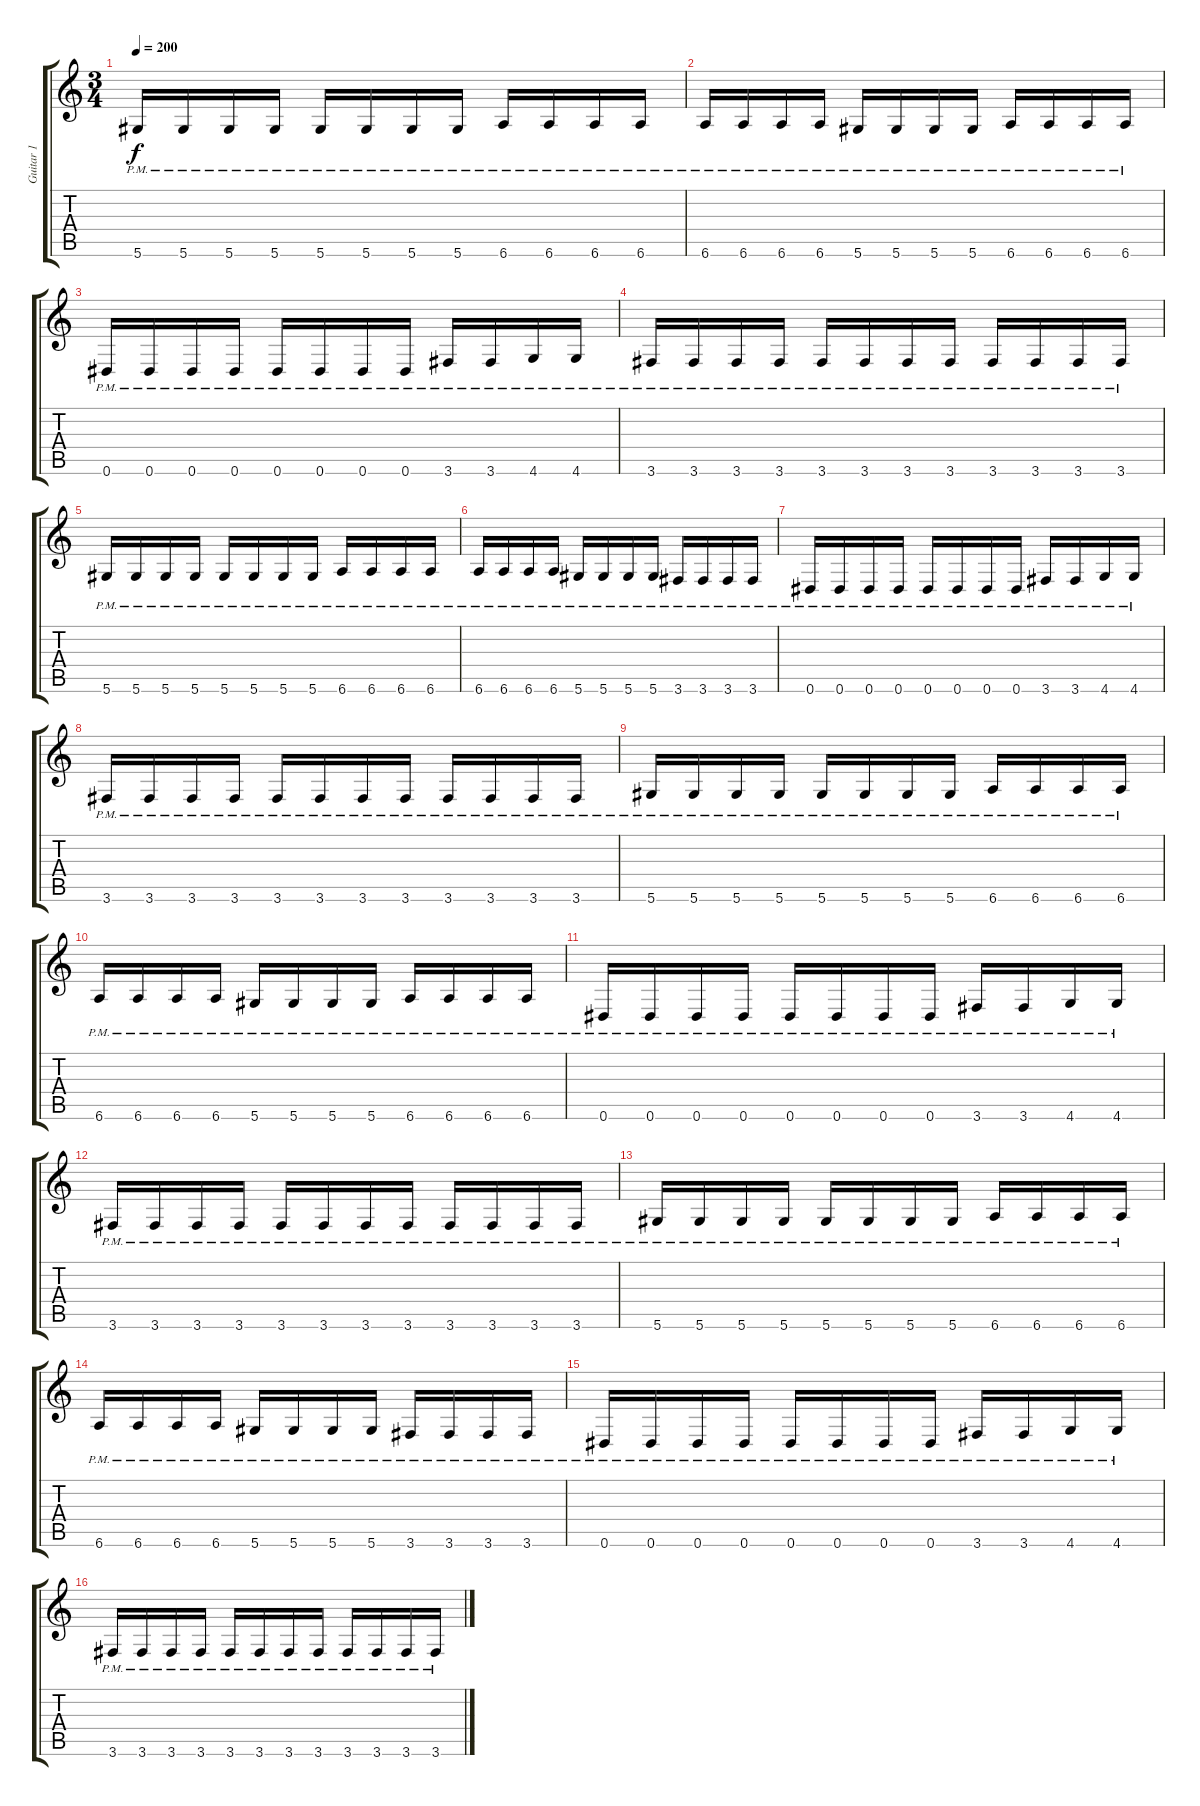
\track ("Guitar 1" "Guitar 1") {instrument distortionguitar}
\staff {score tabs}
\tuning (Eb4 Bb3 Gb3 Db3 Ab2 Eb2) {hide}
\ts (3 4)
\tempo 200
\clef g2
\ks c
5.6{pm}.16{dy f} 5.6{pm}.16 5.6{pm}.16 5.6{pm}.16 5.6{pm}.16 5.6{pm}.16 5.6{pm}.16 5.6{pm}.16 6.6{pm}.16 6.6{pm}.16 6.6{pm}.16 6.6{pm}.16 |
6.6{pm}.16 6.6{pm}.16 6.6{pm}.16 6.6{pm}.16 5.6{pm}.16 5.6{pm}.16 5.6{pm}.16 5.6{pm}.16 6.6{pm}.16 6.6{pm}.16 6.6{pm}.16 6.6{pm}.16 |
0.6{pm}.16 0.6{pm}.16 0.6{pm}.16 0.6{pm}.16 0.6{pm}.16 0.6{pm}.16 0.6{pm}.16 0.6{pm}.16 3.6{pm}.16 3.6{pm}.16 4.6{pm}.16 4.6{pm}.16 |
3.6{pm}.16 3.6{pm}.16 3.6{pm}.16 3.6{pm}.16 3.6{pm}.16 3.6{pm}.16 3.6{pm}.16 3.6{pm}.16 3.6{pm}.16 3.6{pm}.16 3.6{pm}.16 3.6{pm}.16 |
5.6{pm}.16 5.6{pm}.16 5.6{pm}.16 5.6{pm}.16 5.6{pm}.16 5.6{pm}.16 5.6{pm}.16 5.6{pm}.16 6.6{pm}.16 6.6{pm}.16 6.6{pm}.16 6.6{pm}.16 |
6.6{pm}.16 6.6{pm}.16 6.6{pm}.16 6.6{pm}.16 5.6{pm}.16 5.6{pm}.16 5.6{pm}.16 5.6{pm}.16 3.6{pm}.16 3.6{pm}.16 3.6{pm}.16 3.6{pm}.16 |
0.6{pm}.16 0.6{pm}.16 0.6{pm}.16 0.6{pm}.16 0.6{pm}.16 0.6{pm}.16 0.6{pm}.16 0.6{pm}.16 3.6{pm}.16 3.6{pm}.16 4.6{pm}.16 4.6{pm}.16 |
3.6{pm}.16 3.6{pm}.16 3.6{pm}.16 3.6{pm}.16 3.6{pm}.16 3.6{pm}.16 3.6{pm}.16 3.6{pm}.16 3.6{pm}.16 3.6{pm}.16 3.6{pm}.16 3.6{pm}.16 |
5.6{pm}.16 5.6{pm}.16 5.6{pm}.16 5.6{pm}.16 5.6{pm}.16 5.6{pm}.16 5.6{pm}.16 5.6{pm}.16 6.6{pm}.16 6.6{pm}.16 6.6{pm}.16 6.6{pm}.16 |
6.6{pm}.16 6.6{pm}.16 6.6{pm}.16 6.6{pm}.16 5.6{pm}.16 5.6{pm}.16 5.6{pm}.16 5.6{pm}.16 6.6{pm}.16 6.6{pm}.16 6.6{pm}.16 6.6{pm}.16 |
0.6{pm}.16 0.6{pm}.16 0.6{pm}.16 0.6{pm}.16 0.6{pm}.16 0.6{pm}.16 0.6{pm}.16 0.6{pm}.16 3.6{pm}.16 3.6{pm}.16 4.6{pm}.16 4.6{pm}.16 |
3.6{pm}.16 3.6{pm}.16 3.6{pm}.16 3.6{pm}.16 3.6{pm}.16 3.6{pm}.16 3.6{pm}.16 3.6{pm}.16 3.6{pm}.16 3.6{pm}.16 3.6{pm}.16 3.6{pm}.16 |
5.6{pm}.16 5.6{pm}.16 5.6{pm}.16 5.6{pm}.16 5.6{pm}.16 5.6{pm}.16 5.6{pm}.16 5.6{pm}.16 6.6{pm}.16 6.6{pm}.16 6.6{pm}.16 6.6{pm}.16 |
6.6{pm}.16 6.6{pm}.16 6.6{pm}.16 6.6{pm}.16 5.6{pm}.16 5.6{pm}.16 5.6{pm}.16 5.6{pm}.16 3.6{pm}.16 3.6{pm}.16 3.6{pm}.16 3.6{pm}.16 |
0.6{pm}.16 0.6{pm}.16 0.6{pm}.16 0.6{pm}.16 0.6{pm}.16 0.6{pm}.16 0.6{pm}.16 0.6{pm}.16 3.6{pm}.16 3.6{pm}.16 4.6{pm}.16 4.6{pm}.16 |
3.6{pm}.16 3.6{pm}.16 3.6{pm}.16 3.6{pm}.16 3.6{pm}.16 3.6{pm}.16 3.6{pm}.16 3.6{pm}.16 3.6{pm}.16 3.6{pm}.16 3.6{pm}.16 3.6{pm}.16
